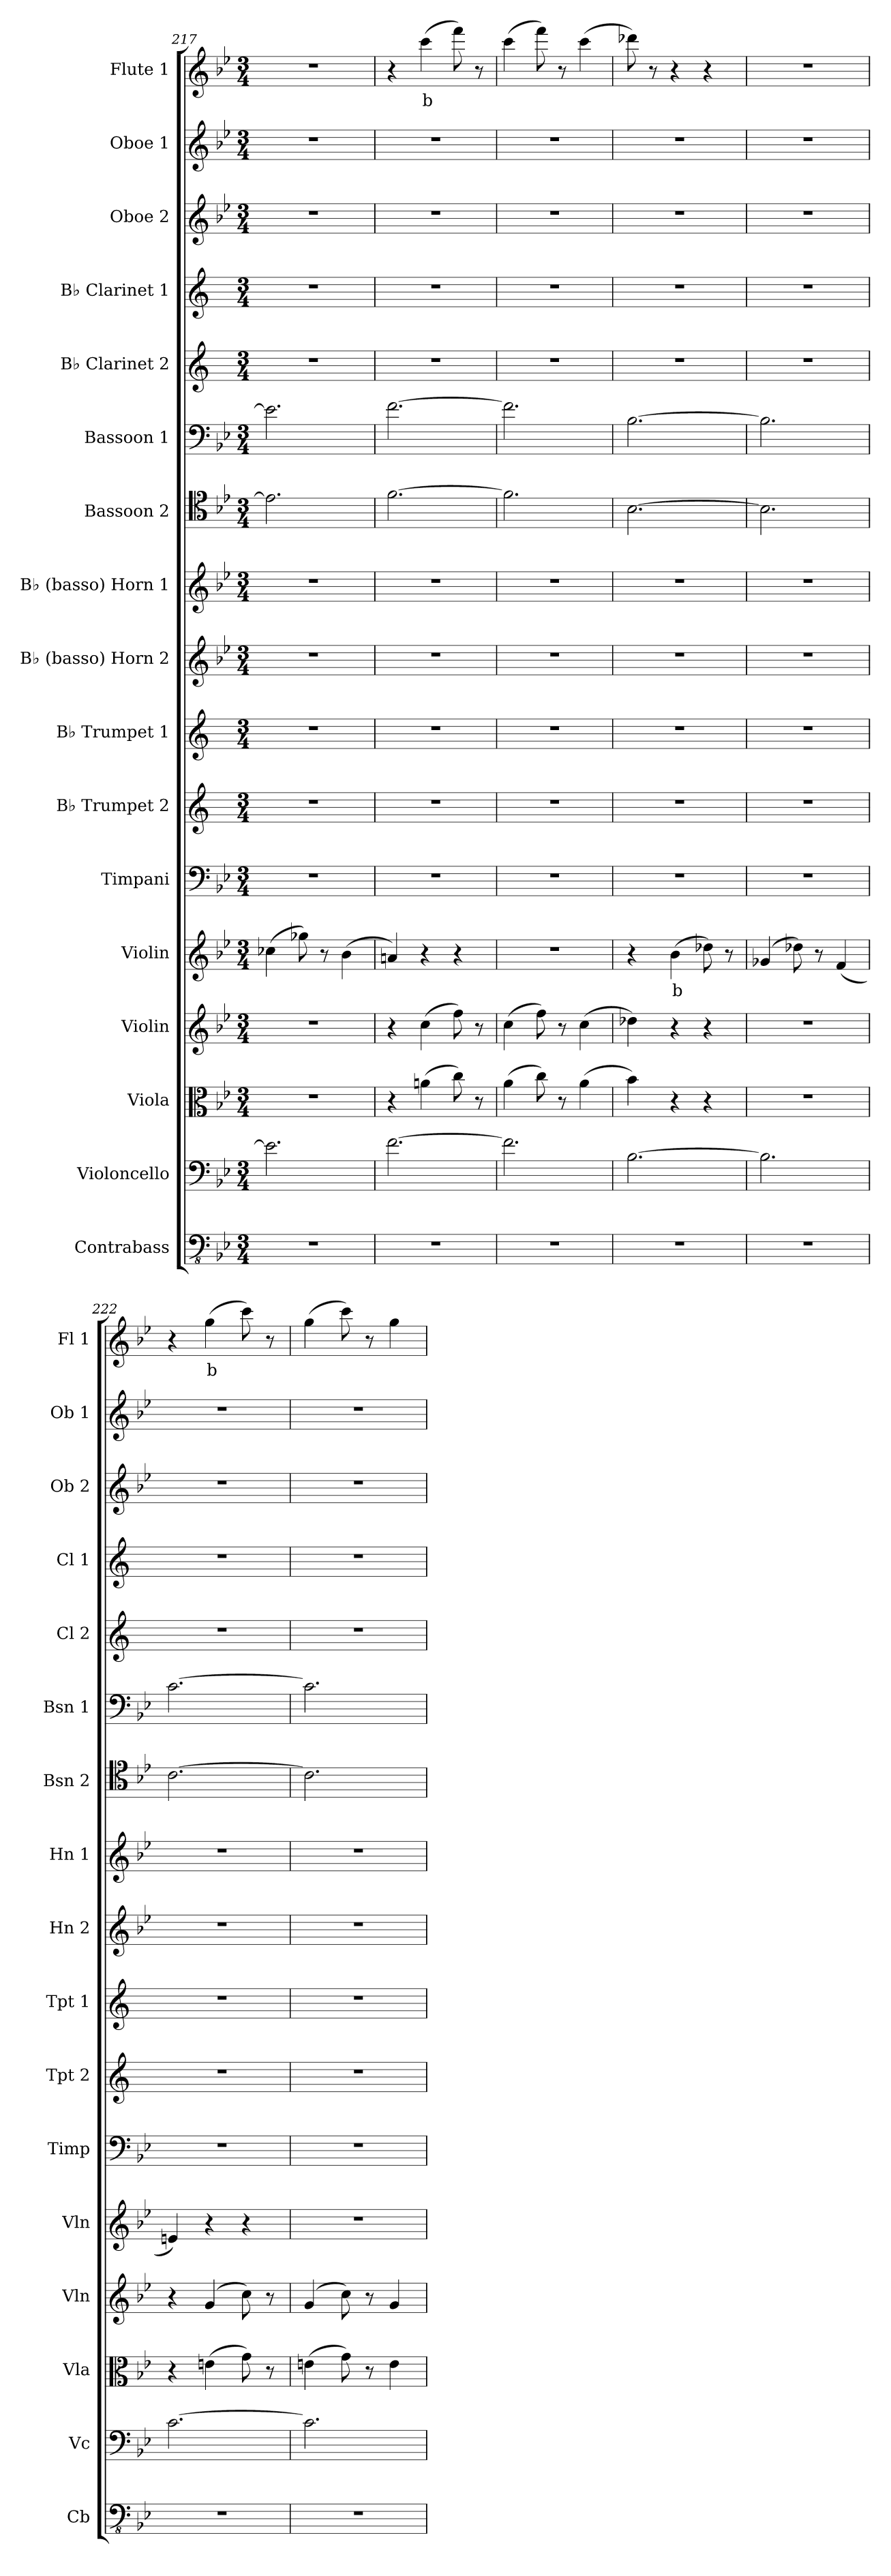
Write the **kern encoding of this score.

**kern	**kern	**kern	**dynam	**kern	**dynam	**kern	**text	**kern	**kern	**kern	**kern	**kern	**kern	**kern	**kern	**kern	**kern	**kern	**kern	**text
*part17	*part16	*part15	*part15	*part14	*part14	*part13	*part13	*part12	*part11	*part10	*part9	*part8	*part7	*part6	*part5	*part4	*part3	*part2	*part1	*part1
*staff17	*staff16	*staff15	*staff15	*staff14	*staff14	*staff13	*staff13	*staff12	*staff11	*staff10	*staff9	*staff8	*staff7	*staff6	*staff5	*staff4	*staff3	*staff2	*staff1	*staff1
*I"Contrabass	*I"Violoncello	*I"Viola	*	*I"Violin	*	*I"Violin	*	*I"Timpani	*I"B♭ Trumpet 2	*I"B♭ Trumpet 1	*I"B♭ (basso) Horn 2	*I"B♭ (basso) Horn 1	*I"Bassoon 2	*I"Bassoon 1	*I"B♭ Clarinet 2	*I"B♭ Clarinet 1	*I"Oboe 2	*I"Oboe 1	*I"Flute 1	*
*I'Cb	*I'Vc	*I'Vla	*	*I'Vln	*	*I'Vln	*	*I'Timp	*I'Tpt 2	*I'Tpt 1	*I'Hn 2	*I'Hn 1	*I'Bsn 2	*I'Bsn 1	*I'Cl 2	*I'Cl 1	*I'Ob 2	*I'Ob 1	*I'Fl 1	*
*clefFv4	*clefF4	*clefC3	*	*clefG2	*	*clefG2	*	*clefF4	*clefG2	*clefG2	*clefG2	*clefG2	*clefC4	*clefF4	*clefG2	*clefG2	*clefG2	*clefG2	*clefG2	*
*	*	*	*	*	*	*	*	*	*ITrd1c2	*ITrd1c2	*ITrd8c14	*ITrd8c14	*	*	*ITrd1c2	*ITrd1c2	*	*	*	*
*k[b-e-]	*k[b-e-]	*k[b-e-]	*	*k[b-e-]	*	*k[b-e-]	*	*k[b-e-]	*k[b-e-]	*k[b-e-]	*k[b-e-]	*k[b-e-]	*k[b-e-]	*k[b-e-]	*k[b-e-]	*k[b-e-]	*k[b-e-]	*k[b-e-]	*k[b-e-]	*
*M3/4	*M3/4	*M3/4	*	*M3/4	*	*M3/4	*	*M3/4	*M3/4	*M3/4	*M3/4	*M3/4	*M3/4	*M3/4	*M3/4	*M3/4	*M3/4	*M3/4	*M3/4	*
=217	=217	=217	=217	=217	=217	=217	=217	=217	=217	=217	=217	=217	=217	=217	=217	=217	=217	=217	=217	=217
2.r	2.e-\]	2.r	.	2.r	.	(>4cc-X\	.	2.r	2.r	2.r	2.r	2.r	2.e-\]	2.e-\]	2.r	2.r	2.r	2.r	2.r	.
.	.	.	.	.	.	8gg-X\)	.	.	.	.	.	.	.	.	.	.	.	.	.	.
.	.	.	.	.	.	8r	.	.	.	.	.	.	.	.	.	.	.	.	.	.
.	.	.	.	.	.	(>4b-\	.	.	.	.	.	.	.	.	.	.	.	.	.	.
!!LO:PB:g=z
=218	=218	=218	=218	=218	=218	=218	=218	=218	=218	=218	=218	=218	=218	=218	=218	=218	=218	=218	=218	=218
2.r	[2.f\	4r	.	4r	.	4an/)	.	2.r	2.r	2.r	2.r	2.r	[2.f\	[2.f\	2.r	2.r	2.r	2.r	4r	.
!	!	!	!LO:DY:b	!	!	!	!	!	!	!	!	!	!	!	!	!	!	!	!	!LO:LY:b:color=#FF0000
!	!	!	!LO:DY:n=1:b	!	!LO:DY:b	!	!	!	!	!	!	!	!	!	!	!	!	!	!	!
!	!	!	!	!	!LO:DY:n=1:b	!	!	!	!	!	!	!	!	!	!	!	!	!	!	!
.	.	(>4an\	other-dynamics p	(>4cc\	other-dynamics p	4r	.	.	.	.	.	.	.	.	.	.	.	.	(>4ccc\	b
.	.	8cc\)	.	8ff\)	.	4r	.	.	.	.	.	.	.	.	.	.	.	.	8fff\)	.
.	.	8r	.	8r	.	.	.	.	.	.	.	.	.	.	.	.	.	.	8r	.
=219	=219	=219	=219	=219	=219	=219	=219	=219	=219	=219	=219	=219	=219	=219	=219	=219	=219	=219	=219	=219
2.r	2.f\]	(>4a\	.	(>4cc\	.	2.r	.	2.r	2.r	2.r	2.r	2.r	2.f\]	2.f\]	2.r	2.r	2.r	2.r	(>4ccc\	.
.	.	8cc\)	.	8ff\)	.	.	.	.	.	.	.	.	.	.	.	.	.	.	8fff\)	.
.	.	8r	.	8r	.	.	.	.	.	.	.	.	.	.	.	.	.	.	8r	.
.	.	(>4a\	.	(>4cc\	.	.	.	.	.	.	.	.	.	.	.	.	.	.	(>4ccc\	.
=220	=220	=220	=220	=220	=220	=220	=220	=220	=220	=220	=220	=220	=220	=220	=220	=220	=220	=220	=220	=220
2.r	[2.B-\	4b-\)	.	4dd-X\)	.	4r	.	2.r	2.r	2.r	2.r	2.r	[2.B-\	[2.B-\	2.r	2.r	2.r	2.r	8ddd-X\)	.
.	.	.	.	.	.	.	.	.	.	.	.	.	.	.	.	.	.	.	8r	.
!	!	!	!	!	!	!	!LO:LY:b:color=#FF0000	!	!	!	!	!	!	!	!	!	!	!	!	!
.	.	4r	.	4r	.	(>4b-\	b	.	.	.	.	.	.	.	.	.	.	.	4r	.
.	.	4r	.	4r	.	8dd-X\)	.	.	.	.	.	.	.	.	.	.	.	.	4r	.
.	.	.	.	.	.	8r	.	.	.	.	.	.	.	.	.	.	.	.	.	.
=221	=221	=221	=221	=221	=221	=221	=221	=221	=221	=221	=221	=221	=221	=221	=221	=221	=221	=221	=221	=221
2.r	2.B-\]	2.r	.	2.r	.	(>4g-X/	.	2.r	2.r	2.r	2.r	2.r	2.B-\]	2.B-\]	2.r	2.r	2.r	2.r	2.r	.
.	.	.	.	.	.	8dd-X\)	.	.	.	.	.	.	.	.	.	.	.	.	.	.
.	.	.	.	.	.	8r	.	.	.	.	.	.	.	.	.	.	.	.	.	.
.	.	.	.	.	.	(<4f/	.	.	.	.	.	.	.	.	.	.	.	.	.	.
=222	=222	=222	=222	=222	=222	=222	=222	=222	=222	=222	=222	=222	=222	=222	=222	=222	=222	=222	=222	=222
2.r	[2.c\	4r	.	4r	.	4en/)	.	2.r	2.r	2.r	2.r	2.r	[2.c\	[2.c\	2.r	2.r	2.r	2.r	4r	.
!	!	!	!	!	!	!	!	!	!	!	!	!	!	!	!	!	!	!	!	!LO:LY:b:color=#FF0000
.	.	(>4en\	.	(>4g/	.	4r	.	.	.	.	.	.	.	.	.	.	.	.	(>4gg\	b
.	.	8g\)	.	8cc\)	.	4r	.	.	.	.	.	.	.	.	.	.	.	.	8ccc\)	.
.	.	8r	.	8r	.	.	.	.	.	.	.	.	.	.	.	.	.	.	8r	.
=223	=223	=223	=223	=223	=223	=223	=223	=223	=223	=223	=223	=223	=223	=223	=223	=223	=223	=223	=223	=223
2.r	2.c\]	(>4en\	.	(>4g/	.	2.r	.	2.r	2.r	2.r	2.r	2.r	2.c\]	2.c\]	2.r	2.r	2.r	2.r	(>4gg\	.
.	.	8g\)	.	8cc\)	.	.	.	.	.	.	.	.	.	.	.	.	.	.	8ccc\)	.
.	.	8r	.	8r	.	.	.	.	.	.	.	.	.	.	.	.	.	.	8r	.
.	.	4e\	.	4g/	.	.	.	.	.	.	.	.	.	.	.	.	.	.	4gg\	.
=	=	=	=	=	=	=	=	=	=	=	=	=	=	=	=	=	=	=	=	=
*-	*-	*-	*-	*-	*-	*-	*-	*-	*-	*-	*-	*-	*-	*-	*-	*-	*-	*-	*-	*-
